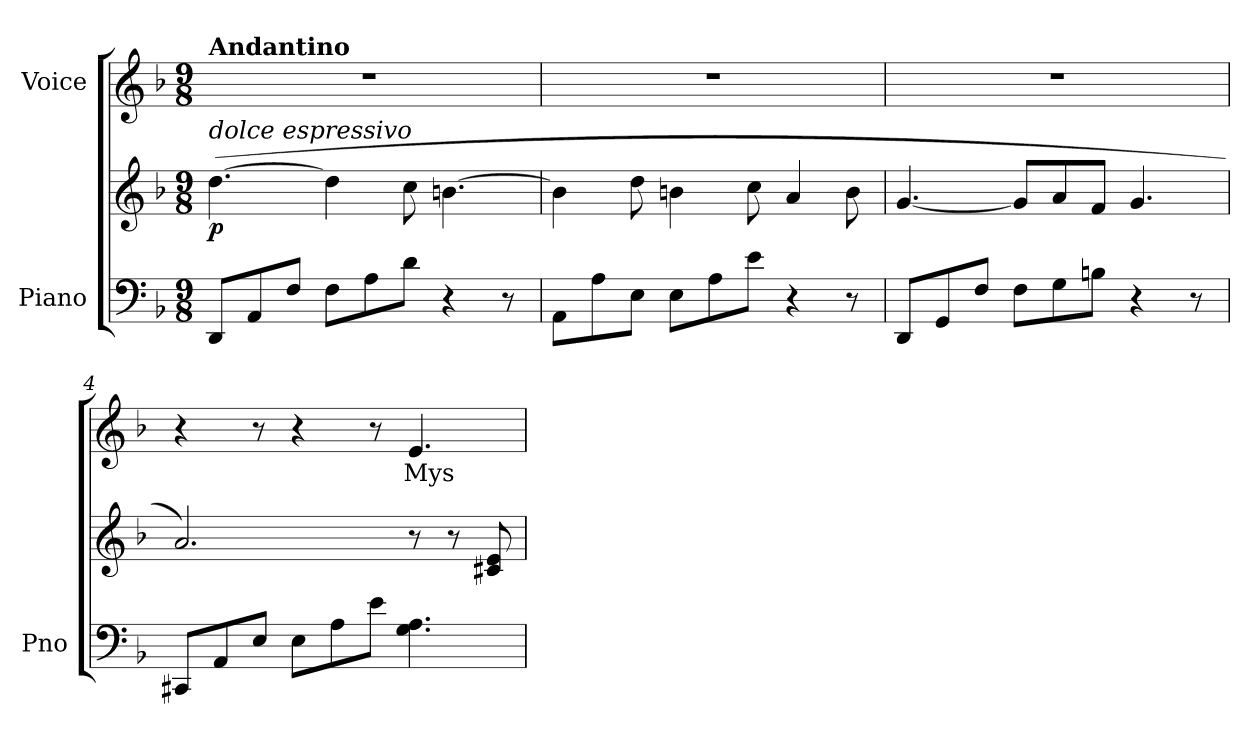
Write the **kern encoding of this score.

**kern	**kern	**dynam	**kern	**text
*part2	*part2	*part2	*part1	*part1
*staff3	*staff2	*staff2/3	*staff1	*staff1
*I"Piano	*	*	*I"Voice	*
*I'Pno	*	*	*	*
*clefF4	*clefG2	*	*clefG2	*
*k[b-]	*k[b-]	*	*k[b-]	*
*M9/8	*M9/8	*	*M9/8	*
*MM92	*MM92	*	*MM92	*
=1	=1	=1	=1	=1
!	!	!	!LO:TX:a:B:t=Andantino	!
!	!LO:TX:a:i:t=dolce espressivo	!	!	!
!	!	!LO:DY:b	!	!
8DD/L	(>[4.dd\	p	8%9r	.
8AA/	.	.	.	.
8F/J	.	.	.	.
8F\L	4dd\]	.	.	.
8A\	.	.	.	.
8d\J	8cc\	.	.	.
4r	[4.bn\	.	.	.
8r	.	.	.	.
=2	=2	=2	=2	=2
8AA\L	4bn\]	.	8%9r	.
8A\	.	.	.	.
8E\J	8dd\	.	.	.
8E\L	4b\	.	.	.
8A\	.	.	.	.
8e\J	8cc\	.	.	.
4r	4a/	.	.	.
8r	8b\	.	.	.
=3	=3	=3	=3	=3
8DD/L	[4.g/	.	8%9r	.
8GG/	.	.	.	.
8F/J	.	.	.	.
8F\L	8g/L]	.	.	.
8G\	8a/	.	.	.
8Bn\J	8f/J	.	.	.
4r	4.g/	.	.	.
8r	.	.	.	.
!!LO:LB:g=z
=4	=4	=4	=4	=4
8CC#X/L	2.a/)	.	4r	.
8AA/	.	.	.	.
8E/J	.	.	8r	.
8E\L	.	.	4r	.
8A\	.	.	.	.
8e\J	.	.	8r	.
!	!	!	!	!LO:LY:b
4.G\ 4.A\	8r	.	4.e/	Mys-
.	8r	.	.	.
.	8c#X/ 8e/	.	.	.
=	=	=	=	=
*-	*-	*-	*-	*-
